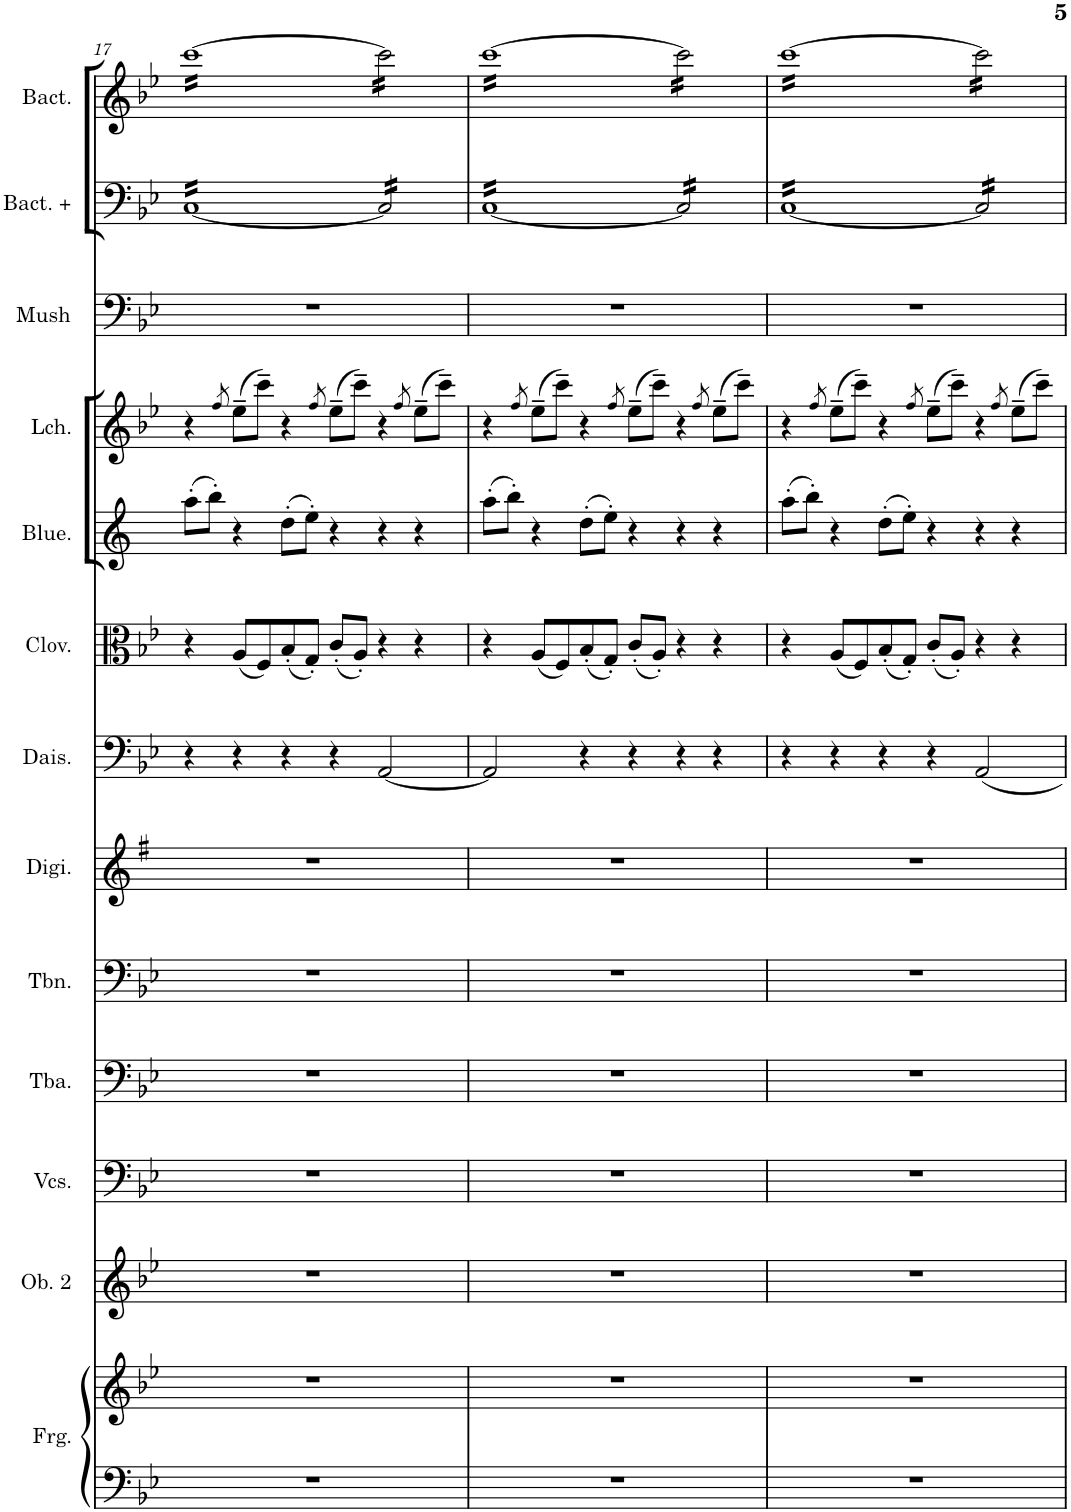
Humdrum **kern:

**kern	**kern	**kern	**kern	**kern	**kern	**kern	**kern	**kern	**kern	**kern	**kern	**kern	**kern
*part11	*part11	*part10	*part9	*part8	*part7	*part6	*part5	*part4	*part3	*part3	*part2	*part1	*part1
*staff14	*staff13	*staff12	*staff11	*staff10	*staff9	*staff8	*staff7	*staff6	*staff5	*staff4	*staff3	*staff2	*staff1
*I"Frogs	*	*I"Oboe 2	*I"Violoncellos	*I"Tuba	*I"Trombone	*I"Digitalis	*I"Daisies	*I"Clover	*I"Lichen	*	*I"Mushrooms	*I"Bacteria	*
*I'Frg.	*	*I'Ob. 2	*I'Vcs.	*I'Tba.	*I'Tbn.	*I'Digi.	*I'Dais.	*I'Clov.	*I'Lch.	*	*I'Mush	*I'Bact.	*
!!LO:PB:g=z
*clefF4	*clefG2	*clefG2	*clefF4	*clefF4	*clefF4	*clefG2	*clefF4	*clefC3	*clefG2	*clefG2	*clefF4	*clefF4	*clefG2
*	*	*	*	*	*	*Trd5c9	*	*	*Trd1c2	*	*	*	*
*k[b-e-]	*k[b-e-]	*k[b-e-]	*k[b-e-]	*k[b-e-]	*k[b-e-]	*k[f#]	*k[b-e-]	*k[b-e-]	*k[]	*k[b-e-]	*k[b-e-]	*k[b-e-]	*k[b-e-]
*M6/4	*M6/4	*M6/4	*M6/4	*M6/4	*M6/4	*M6/4	*M6/4	*M6/4	*M6/4	*M6/4	*M6/4	*M6/4	*M6/4
=17	=17	=17	=17	=17	=17	=17	=17	=17	=17	=17	=17	=17	=17
*	*	*	*	*	*	*	*	*	*	*	*	*tremolo	*
*	*	*	*	*	*	*	*	*	*	*	*	*	*tremolo
1.r	1.r	1.r	1.r	1.r	1.r	1.r	4r	4r	(8aa'\L	4r	1.r	[16CLL	[16cccLL
.	.	.	.	.	.	.	.	.	.	.	.	16C	16ccc
.	.	.	.	.	.	.	.	.	8bb'\J)	.	.	16C	16ccc
.	.	.	.	.	.	.	.	.	.	.	.	16C	16ccc
.	.	.	.	.	.	.	.	.	.	8qff/	.	.	.
.	.	.	.	.	.	.	4r	(8A/L	4r	(8ee-~\L	.	16C	16ccc
.	.	.	.	.	.	.	.	.	.	.	.	16C	16ccc
.	.	.	.	.	.	.	.	8F/)	.	8ccc~\J)	.	16C	16ccc
.	.	.	.	.	.	.	.	.	.	.	.	16C	16ccc
.	.	.	.	.	.	.	4r	(8B-'/	(8dd'\L	4r	.	16C	16ccc
.	.	.	.	.	.	.	.	.	.	.	.	16C	16ccc
.	.	.	.	.	.	.	.	8G'/J)	8ee'\J)	.	.	16C	16ccc
.	.	.	.	.	.	.	.	.	.	.	.	16C	16ccc
.	.	.	.	.	.	.	.	.	.	8qff/	.	.	.
.	.	.	.	.	.	.	4r	(8c'/L	4r	(8ee-~\L	.	16C	16ccc
.	.	.	.	.	.	.	.	.	.	.	.	16C	16ccc
.	.	.	.	.	.	.	.	8A'/J)	.	8ccc~\J)	.	16C	16ccc
.	.	.	.	.	.	.	.	.	.	.	.	16CJJ	16cccJJ
.	.	.	.	.	.	.	[2AA/	4r	4r	4r	.	16C/]LL	16ccc\]LL
.	.	.	.	.	.	.	.	.	.	.	.	16C/	16ccc\
.	.	.	.	.	.	.	.	.	.	.	.	16C/	16ccc\
.	.	.	.	.	.	.	.	.	.	.	.	16C/	16ccc\
.	.	.	.	.	.	.	.	.	.	8qff/	.	.	.
.	.	.	.	.	.	.	.	4r	4r	(8ee-~\L	.	16C/	16ccc\
.	.	.	.	.	.	.	.	.	.	.	.	16C/	16ccc\
.	.	.	.	.	.	.	.	.	.	8ccc~\J)	.	16C/	16ccc\
.	.	.	.	.	.	.	.	.	.	.	.	16C/JJ	16ccc\JJ
=18	=18	=18	=18	=18	=18	=18	=18	=18	=18	=18	=18	=18	=18
1.r	1.r	1.r	1.r	1.r	1.r	1.r	2AA/]	4r	(8aa'\L	4r	1.r	[16CLL	[16cccLL
.	.	.	.	.	.	.	.	.	.	.	.	16C	16ccc
.	.	.	.	.	.	.	.	.	8bb'\J)	.	.	16C	16ccc
.	.	.	.	.	.	.	.	.	.	.	.	16C	16ccc
.	.	.	.	.	.	.	.	.	.	8qff/	.	.	.
.	.	.	.	.	.	.	.	(8A/L	4r	(8ee-~\L	.	16C	16ccc
.	.	.	.	.	.	.	.	.	.	.	.	16C	16ccc
.	.	.	.	.	.	.	.	8F/)	.	8ccc~\J)	.	16C	16ccc
.	.	.	.	.	.	.	.	.	.	.	.	16C	16ccc
.	.	.	.	.	.	.	4r	(8B-'/	(8dd'\L	4r	.	16C	16ccc
.	.	.	.	.	.	.	.	.	.	.	.	16C	16ccc
.	.	.	.	.	.	.	.	8G'/J)	8ee'\J)	.	.	16C	16ccc
.	.	.	.	.	.	.	.	.	.	.	.	16C	16ccc
.	.	.	.	.	.	.	.	.	.	8qff/	.	.	.
.	.	.	.	.	.	.	4r	(8c'/L	4r	(8ee-~\L	.	16C	16ccc
.	.	.	.	.	.	.	.	.	.	.	.	16C	16ccc
.	.	.	.	.	.	.	.	8A'/J)	.	8ccc~\J)	.	16C	16ccc
.	.	.	.	.	.	.	.	.	.	.	.	16CJJ	16cccJJ
.	.	.	.	.	.	.	4r	4r	4r	4r	.	16C/]LL	16ccc\]LL
.	.	.	.	.	.	.	.	.	.	.	.	16C/	16ccc\
.	.	.	.	.	.	.	.	.	.	.	.	16C/	16ccc\
.	.	.	.	.	.	.	.	.	.	.	.	16C/	16ccc\
.	.	.	.	.	.	.	.	.	.	8qff/	.	.	.
.	.	.	.	.	.	.	4r	4r	4r	(8ee-~\L	.	16C/	16ccc\
.	.	.	.	.	.	.	.	.	.	.	.	16C/	16ccc\
.	.	.	.	.	.	.	.	.	.	8ccc~\J)	.	16C/	16ccc\
.	.	.	.	.	.	.	.	.	.	.	.	16C/JJ	16ccc\JJ
=19	=19	=19	=19	=19	=19	=19	=19	=19	=19	=19	=19	=19	=19
1.r	1.r	1.r	1.r	1.r	1.r	1.r	4r	4r	(8aa'\L	4r	1.r	[16CLL	[16cccLL
.	.	.	.	.	.	.	.	.	.	.	.	16C	16ccc
.	.	.	.	.	.	.	.	.	8bb'\J)	.	.	16C	16ccc
.	.	.	.	.	.	.	.	.	.	.	.	16C	16ccc
.	.	.	.	.	.	.	.	.	.	8qff/	.	.	.
.	.	.	.	.	.	.	4r	(8A/L	4r	(8ee-~\L	.	16C	16ccc
.	.	.	.	.	.	.	.	.	.	.	.	16C	16ccc
.	.	.	.	.	.	.	.	8F/)	.	8ccc~\J)	.	16C	16ccc
.	.	.	.	.	.	.	.	.	.	.	.	16C	16ccc
.	.	.	.	.	.	.	4r	(8B-'/	(8dd'\L	4r	.	16C	16ccc
.	.	.	.	.	.	.	.	.	.	.	.	16C	16ccc
.	.	.	.	.	.	.	.	8G'/J)	8ee'\J)	.	.	16C	16ccc
.	.	.	.	.	.	.	.	.	.	.	.	16C	16ccc
.	.	.	.	.	.	.	.	.	.	8qff/	.	.	.
.	.	.	.	.	.	.	4r	(8c'/L	4r	(8ee-~\L	.	16C	16ccc
.	.	.	.	.	.	.	.	.	.	.	.	16C	16ccc
.	.	.	.	.	.	.	.	8A'/J)	.	8ccc~\J)	.	16C	16ccc
.	.	.	.	.	.	.	.	.	.	.	.	16CJJ	16cccJJ
.	.	.	.	.	.	.	2AA/	4r	4r	4r	.	16C/]LL	16ccc\]LL
.	.	.	.	.	.	.	.	.	.	.	.	16C/	16ccc\
.	.	.	.	.	.	.	.	.	.	.	.	16C/	16ccc\
.	.	.	.	.	.	.	.	.	.	.	.	16C/	16ccc\
.	.	.	.	.	.	.	.	.	.	8qff/	.	.	.
.	.	.	.	.	.	.	.	4r	4r	(8ee-~\L	.	16C/	16ccc\
.	.	.	.	.	.	.	.	.	.	.	.	16C/	16ccc\
.	.	.	.	.	.	.	.	.	.	8ccc~\J)	.	16C/	16ccc\
.	.	.	.	.	.	.	.	.	.	.	.	16C/JJ	16ccc\JJ
*	*	*	*	*	*	*	*	*	*	*	*	*	*Xtremolo
*	*	*	*	*	*	*	*	*	*	*	*	*Xtremolo	*
=	=	=	=	=	=	=	=	=	=	=	=	=	=
*-	*-	*-	*-	*-	*-	*-	*-	*-	*-	*-	*-	*-	*-
